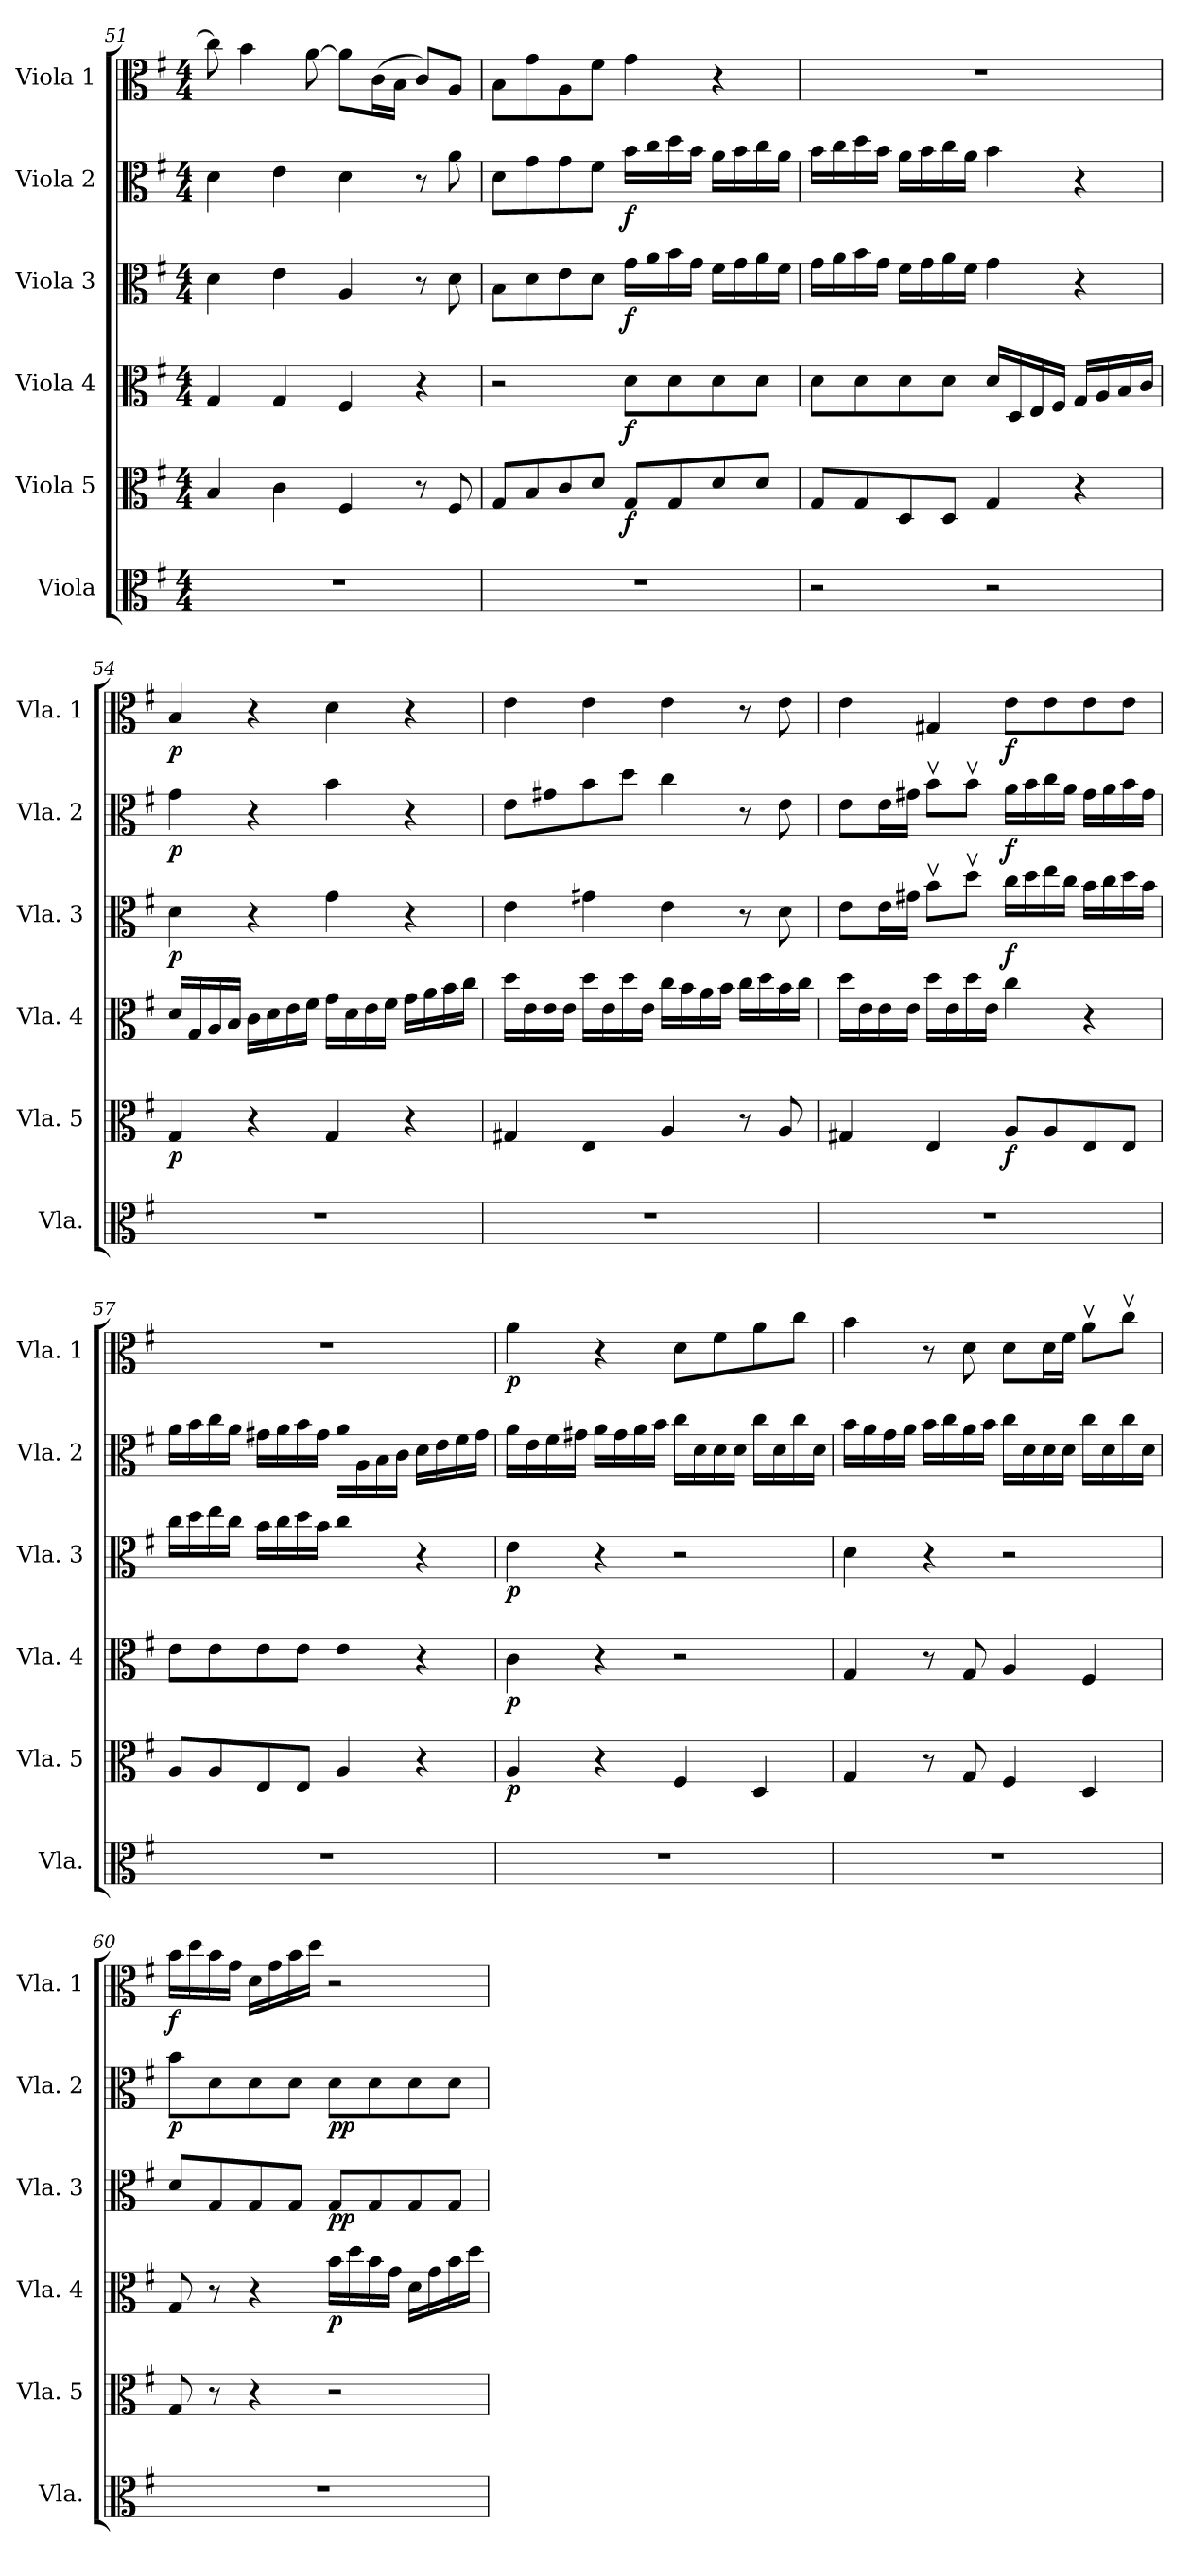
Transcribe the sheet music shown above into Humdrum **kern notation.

**kern	**kern	**dynam	**kern	**dynam	**kern	**dynam	**kern	**dynam	**kern	**dynam
*part6	*part5	*part5	*part4	*part4	*part3	*part3	*part2	*part2	*part1	*part1
*staff6	*staff5	*staff5	*staff4	*staff4	*staff3	*staff3	*staff2	*staff2	*staff1	*staff1
*I"Viola	*I"Viola 5	*	*I"Viola 4	*	*I"Viola 3	*	*I"Viola 2	*	*I"Viola 1	*
*I'Vla.	*I'Vla. 5	*	*I'Vla. 4	*	*I'Vla. 3	*	*I'Vla. 2	*	*I'Vla. 1	*
!!LO:PB:g=z
*clefC3	*clefC3	*	*clefC3	*	*clefC3	*	*clefC3	*	*clefC3	*
*k[f#]	*k[f#]	*	*k[f#]	*	*k[f#]	*	*k[f#]	*	*k[f#]	*
*M4/4	*M4/4	*	*M4/4	*	*M4/4	*	*M4/4	*	*M4/4	*
=51	=51	=51	=51	=51	=51	=51	=51	=51	=51	=51
1r	4B/	.	4G/	.	4d\	.	4d\	.	8cc\]	.
.	.	.	.	.	.	.	.	.	4b\	.
.	4c\	.	4G/	.	4e\	.	4e\	.	.	.
.	.	.	.	.	.	.	.	.	[8a\	.
.	4F#/	.	4F#/	.	4A/	.	4d\	.	8a\L]	.
.	.	.	.	.	.	.	.	.	(16c\L	.
.	.	.	.	.	.	.	.	.	16B\JJ	.
.	8r	.	4r	.	8r	.	8r	.	8c/L)	.
.	8F#/	.	.	.	8d\	.	8a\	.	8A/J	.
=52	=52	=52	=52	=52	=52	=52	=52	=52	=52	=52
1r	8G/L	.	2r	.	8B\L	.	8d\L	.	8B\L	.
.	8B/	.	.	.	8d\	.	8g\	.	8g\	.
.	8c/	.	.	.	8e\	.	8g\	.	8A\	.
.	8d/J	.	.	.	8d\J	.	8f#\J	.	8f#\J	.
!	!	!LO:DY:b	!	!LO:DY:b	!	!LO:DY:b	!	!LO:DY:b	!	!
.	8G/L	f	8d\L	f	16g\LL	f	16b\LL	f	4g\	.
.	.	.	.	.	16a\	.	16cc\	.	.	.
.	8G/	.	8d\	.	16b\	.	16dd\	.	.	.
.	.	.	.	.	16g\JJ	.	16b\JJ	.	.	.
.	8d/	.	8d\	.	16f#\LL	.	16a\LL	.	4r	.
.	.	.	.	.	16g\	.	16b\	.	.	.
.	8d/J	.	8d\J	.	16a\	.	16cc\	.	.	.
.	.	.	.	.	16f#\JJ	.	16a\JJ	.	.	.
=53	=53	=53	=53	=53	=53	=53	=53	=53	=53	=53
2r	8G/L	.	8d\L	.	16g\LL	.	16b\LL	.	1r	.
.	.	.	.	.	16a\	.	16cc\	.	.	.
.	8G/	.	8d\	.	16b\	.	16dd\	.	.	.
.	.	.	.	.	16g\JJ	.	16b\JJ	.	.	.
.	8D/	.	8d\	.	16f#\LL	.	16a\LL	.	.	.
.	.	.	.	.	16g\	.	16b\	.	.	.
.	8D/J	.	8d\J	.	16a\	.	16cc\	.	.	.
.	.	.	.	.	16f#\JJ	.	16a\JJ	.	.	.
2r	4G/	.	16d/LL	.	4g\	.	4b\	.	.	.
.	.	.	16D/	.	.	.	.	.	.	.
.	.	.	16E/	.	.	.	.	.	.	.
.	.	.	16F#/JJ	.	.	.	.	.	.	.
.	4r	.	16G/LL	.	4r	.	4r	.	.	.
.	.	.	16A/	.	.	.	.	.	.	.
.	.	.	16B/	.	.	.	.	.	.	.
.	.	.	16c/JJ	.	.	.	.	.	.	.
=54	=54	=54	=54	=54	=54	=54	=54	=54	=54	=54
!	!	!LO:DY:b	!	!	!	!LO:DY:b	!	!LO:DY:b	!	!LO:DY:b
1r	4G/	p	16d/LL	.	4d\	p	4g\	p	4B/	p
.	.	.	16G/	.	.	.	.	.	.	.
.	.	.	16A/	.	.	.	.	.	.	.
.	.	.	16B/JJ	.	.	.	.	.	.	.
.	4r	.	16c\LL	.	4r	.	4r	.	4r	.
.	.	.	16d\	.	.	.	.	.	.	.
.	.	.	16e\	.	.	.	.	.	.	.
.	.	.	16f#\JJ	.	.	.	.	.	.	.
.	4G/	.	16g\LL	.	4g\	.	4b\	.	4d\	.
.	.	.	16d\	.	.	.	.	.	.	.
.	.	.	16e\	.	.	.	.	.	.	.
.	.	.	16f#\JJ	.	.	.	.	.	.	.
.	4r	.	16g\LL	.	4r	.	4r	.	4r	.
.	.	.	16a\	.	.	.	.	.	.	.
.	.	.	16b\	.	.	.	.	.	.	.
.	.	.	16cc\JJ	.	.	.	.	.	.	.
=55	=55	=55	=55	=55	=55	=55	=55	=55	=55	=55
1r	4G#X/	.	16dd\LL	.	4e\	.	8e\L	.	4e\	.
.	.	.	16e\	.	.	.	.	.	.	.
.	.	.	16e\	.	.	.	8g#X\	.	.	.
.	.	.	16e\JJ	.	.	.	.	.	.	.
.	4E/	.	16dd\LL	.	4g#X\	.	8b\	.	4e\	.
.	.	.	16e\	.	.	.	.	.	.	.
.	.	.	16dd\	.	.	.	8dd\J	.	.	.
.	.	.	16e\JJ	.	.	.	.	.	.	.
.	4A/	.	16cc\LL	.	4e\	.	4cc\	.	4e\	.
.	.	.	16b\	.	.	.	.	.	.	.
.	.	.	16a\	.	.	.	.	.	.	.
.	.	.	16b\JJ	.	.	.	.	.	.	.
.	8r	.	16cc\LL	.	8r	.	8r	.	8r	.
.	.	.	16dd\	.	.	.	.	.	.	.
.	8A/	.	16b\	.	8d\	.	8e\	.	8e\	.
.	.	.	16cc\JJ	.	.	.	.	.	.	.
!!LO:PB:g=z
=56	=56	=56	=56	=56	=56	=56	=56	=56	=56	=56
1r	4G#X/	.	16dd\LL	.	8e\L	.	8e\L	.	4e\	.
.	.	.	16e\	.	.	.	.	.	.	.
.	.	.	16e\	.	16e\L	.	16e\L	.	.	.
.	.	.	16e\JJ	.	16g#X\JJ	.	16g#X\JJ	.	.	.
.	4E/	.	16dd\LL	.	8bv\L	.	8bv\L	.	4G#X/	.
.	.	.	16e\	.	.	.	.	.	.	.
.	.	.	16dd\	.	8ddv\J	.	8bv\J	.	.	.
.	.	.	16e\JJ	.	.	.	.	.	.	.
!	!	!LO:DY:b	!	!	!	!LO:DY:b	!	!LO:DY:b	!	!LO:DY:b
.	8A/L	f	4cc\	.	16cc\LL	f	16a\LL	f	8e\L	f
.	.	.	.	.	16dd\	.	16b\	.	.	.
.	8A/	.	.	.	16ee\	.	16cc\	.	8e\	.
.	.	.	.	.	16cc\JJ	.	16a\JJ	.	.	.
.	8E/	.	4r	.	16b\LL	.	16g#\LL	.	8e\	.
.	.	.	.	.	16cc\	.	16a\	.	.	.
.	8E/J	.	.	.	16dd\	.	16b\	.	8e\J	.
.	.	.	.	.	16b\JJ	.	16g#\JJ	.	.	.
=57	=57	=57	=57	=57	=57	=57	=57	=57	=57	=57
1r	8A/L	.	8e\L	.	16cc\LL	.	16a\LL	.	1r	.
.	.	.	.	.	16dd\	.	16b\	.	.	.
.	8A/	.	8e\	.	16ee\	.	16cc\	.	.	.
.	.	.	.	.	16cc\JJ	.	16a\JJ	.	.	.
.	8E/	.	8e\	.	16b\LL	.	16g#X\LL	.	.	.
.	.	.	.	.	16cc\	.	16a\	.	.	.
.	8E/J	.	8e\J	.	16dd\	.	16b\	.	.	.
.	.	.	.	.	16b\JJ	.	16g#\JJ	.	.	.
.	4A/	.	4e\	.	4cc\	.	16a\LL	.	.	.
.	.	.	.	.	.	.	16A\	.	.	.
.	.	.	.	.	.	.	16B\	.	.	.
.	.	.	.	.	.	.	16c\JJ	.	.	.
.	4r	.	4r	.	4r	.	16d\LL	.	.	.
.	.	.	.	.	.	.	16e\	.	.	.
.	.	.	.	.	.	.	16f#\	.	.	.
.	.	.	.	.	.	.	16g#\JJ	.	.	.
=58	=58	=58	=58	=58	=58	=58	=58	=58	=58	=58
!	!	!LO:DY:b	!	!LO:DY:b	!	!LO:DY:b	!	!	!	!LO:DY:b
1r	4A/	p	4c\	p	4e\	p	16a\LL	.	4a\	p
.	.	.	.	.	.	.	16e\	.	.	.
.	.	.	.	.	.	.	16f#\	.	.	.
.	.	.	.	.	.	.	16g#X\JJ	.	.	.
.	4r	.	4r	.	4r	.	16a\LL	.	4r	.
.	.	.	.	.	.	.	16g#\	.	.	.
.	.	.	.	.	.	.	16a\	.	.	.
.	.	.	.	.	.	.	16b\JJ	.	.	.
.	4F#/	.	2r	.	2r	.	16cc\LL	.	8d\L	.
.	.	.	.	.	.	.	16d\	.	.	.
.	.	.	.	.	.	.	16d\	.	8f#\	.
.	.	.	.	.	.	.	16d\JJ	.	.	.
.	4D/	.	.	.	.	.	16cc\LL	.	8a\	.
.	.	.	.	.	.	.	16d\	.	.	.
.	.	.	.	.	.	.	16cc\	.	8cc\J	.
.	.	.	.	.	.	.	16d\JJ	.	.	.
=59	=59	=59	=59	=59	=59	=59	=59	=59	=59	=59
1r	4G/	.	4G/	.	4d\	.	16b\LL	.	4b\	.
.	.	.	.	.	.	.	16a\	.	.	.
.	.	.	.	.	.	.	16g\	.	.	.
.	.	.	.	.	.	.	16a\JJ	.	.	.
.	8r	.	8r	.	4r	.	16b\LL	.	8r	.
.	.	.	.	.	.	.	16cc\	.	.	.
.	8G/	.	8G/	.	.	.	16a\	.	8d\	.
.	.	.	.	.	.	.	16b\JJ	.	.	.
.	4F#/	.	4A/	.	2r	.	16cc\LL	.	8d\L	.
.	.	.	.	.	.	.	16d\	.	.	.
.	.	.	.	.	.	.	16d\	.	16d\L	.
.	.	.	.	.	.	.	16d\JJ	.	16f#\JJ	.
.	4D/	.	4F#/	.	.	.	16cc\LL	.	8av\L	.
.	.	.	.	.	.	.	16d\	.	.	.
.	.	.	.	.	.	.	16cc\	.	8ccv\J	.
.	.	.	.	.	.	.	16d\JJ	.	.	.
!!LO:PB:g=z
=60	=60	=60	=60	=60	=60	=60	=60	=60	=60	=60
!	!	!	!	!	!	!	!	!LO:DY:b	!	!LO:DY:b
1r	8G/	.	8G/	.	8d/L	.	8b\L	p	16b\LL	f
.	.	.	.	.	.	.	.	.	16dd\	.
.	8r	.	8r	.	8G/	.	8d\	.	16b\	.
.	.	.	.	.	.	.	.	.	16g\JJ	.
.	4r	.	4r	.	8G/	.	8d\	.	16d\LL	.
.	.	.	.	.	.	.	.	.	16g\	.
.	.	.	.	.	8G/J	.	8d\J	.	16b\	.
.	.	.	.	.	.	.	.	.	16dd\JJ	.
!	!	!	!	!LO:DY:b	!	!LO:DY:b	!	!LO:DY:b	!	!
.	2r	.	16b\LL	p	8G/L	pp	8d\L	pp	2r	.
.	.	.	16dd\	.	.	.	.	.	.	.
.	.	.	16b\	.	8G/	.	8d\	.	.	.
.	.	.	16g\JJ	.	.	.	.	.	.	.
.	.	.	16d\LL	.	8G/	.	8d\	.	.	.
.	.	.	16g\	.	.	.	.	.	.	.
.	.	.	16b\	.	8G/J	.	8d\J	.	.	.
.	.	.	16dd\JJ	.	.	.	.	.	.	.
=	=	=	=	=	=	=	=	=	=	=
*-	*-	*-	*-	*-	*-	*-	*-	*-	*-	*-
